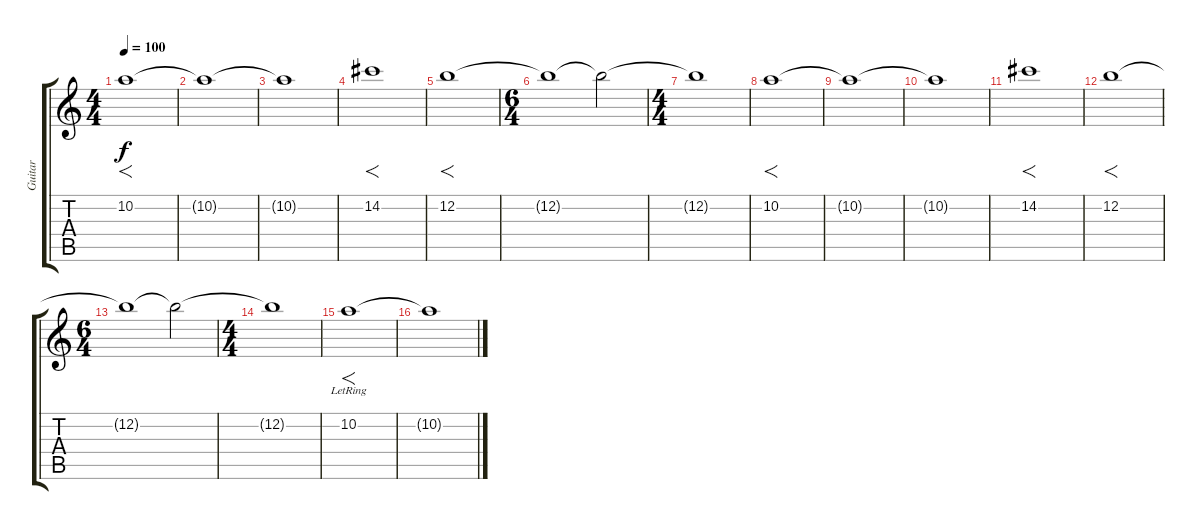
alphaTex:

\track ("Guitar" "Guitar") {instrument distortionguitar}
\staff {score tabs}
\tuning (E4 B3 G3 D3 A2 E2) {hide}
\ts (4 4)
\tempo 100
\clef g2
\ks c
10.2.1{f dy f} |
10.2{t}.1 |
10.2{t}.1 |
14.2.1{f} |
12.2.1{f} |
\ts (6 4)
12.2{t}.1 12.2{t}.2 |
\ts (4 4)
12.2{t}.1 |
10.2.1{f} |
10.2{t}.1 |
10.2{t}.1 |
14.2.1{f} |
12.2.1{f} |
\ts (6 4)
12.2{t}.1 12.2{t}.2 |
\ts (4 4)
12.2{t}.1 |
10.2{lr}.1{f} |
10.2{t}.1
